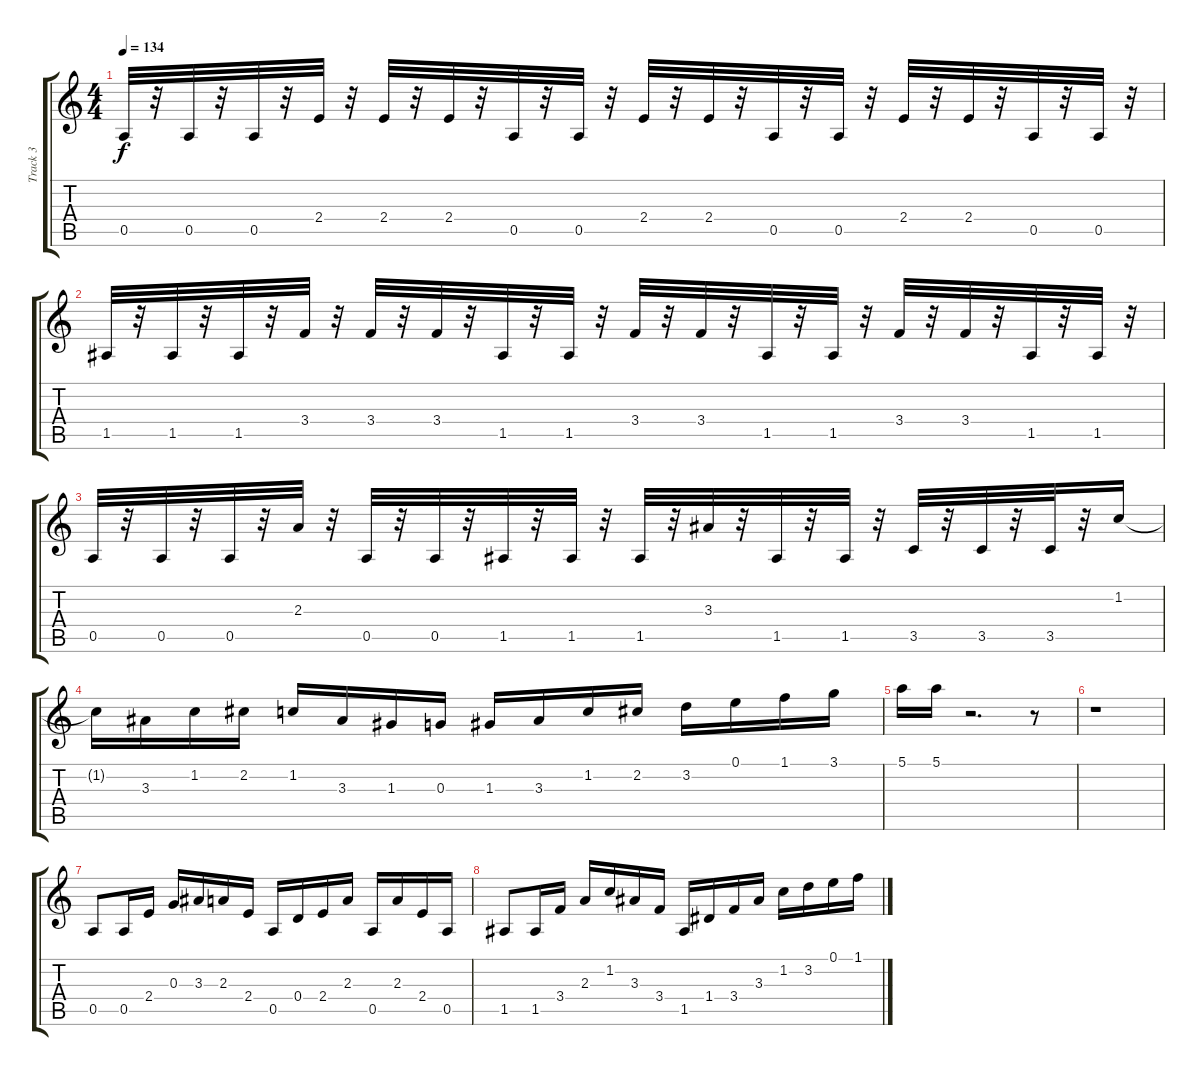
\track ("Track 3" "Track 3") {instrument distortionguitar}
\staff {score tabs}
\tuning (E4 B3 G3 D3 A2 E2) {hide}
\ts (4 4)
\tempo 134
\clef g2
\ks c
0.5.32{dy f} r.32 0.5.32 r.32 0.5.32 r.32 2.4.32 r.32 2.4.32 r.32 2.4.32 r.32 0.5.32 r.32 0.5.32 r.32 2.4.32 r.32 2.4.32 r.32 0.5.32 r.32 0.5.32 r.32 2.4.32 r.32 2.4.32 r.32 0.5.32 r.32 0.5.32 r.32 |
1.5.32 r.32 1.5.32 r.32 1.5.32 r.32 3.4.32 r.32 3.4.32 r.32 3.4.32 r.32 1.5.32 r.32 1.5.32 r.32 3.4.32 r.32 3.4.32 r.32 1.5.32 r.32 1.5.32 r.32 3.4.32 r.32 3.4.32 r.32 1.5.32 r.32 1.5.32 r.32 |
0.5.32 r.32 0.5.32 r.32 0.5.32 r.32 2.3.32 r.32 0.5.32 r.32 0.5.32 r.32 1.5.32 r.32 1.5.32 r.32 1.5.32 r.32 3.3.32 r.32 1.5.32 r.32 1.5.32 r.32 3.5.32 r.32 3.5.32 r.32 3.5.32 r.32 1.2.16 |
1.2{t}.16 3.3.16 1.2.16 2.2.16 1.2.16 3.3.16 1.3.16 0.3.16 1.3.16 3.3.16 1.2.16 2.2.16 3.2.16 0.1.16 1.1.16 3.1.16 |
5.1.16 5.1.16 r.2{d} r.8 |
r.1 |
0.5.8 0.5.16 2.4.16 0.3.16 3.3.16 2.3.16 2.4.16 0.5.16 0.4.16 2.4.16 2.3.16 0.5.16 2.3.16 2.4.16 0.5.16 |
1.5.8 1.5.16 3.4.16 2.3.16 1.2.16 3.3.16 3.4.16 1.5.16 1.4.16 3.4.16 3.3.16 1.2.16 3.2.16 0.1.16 1.1.16
